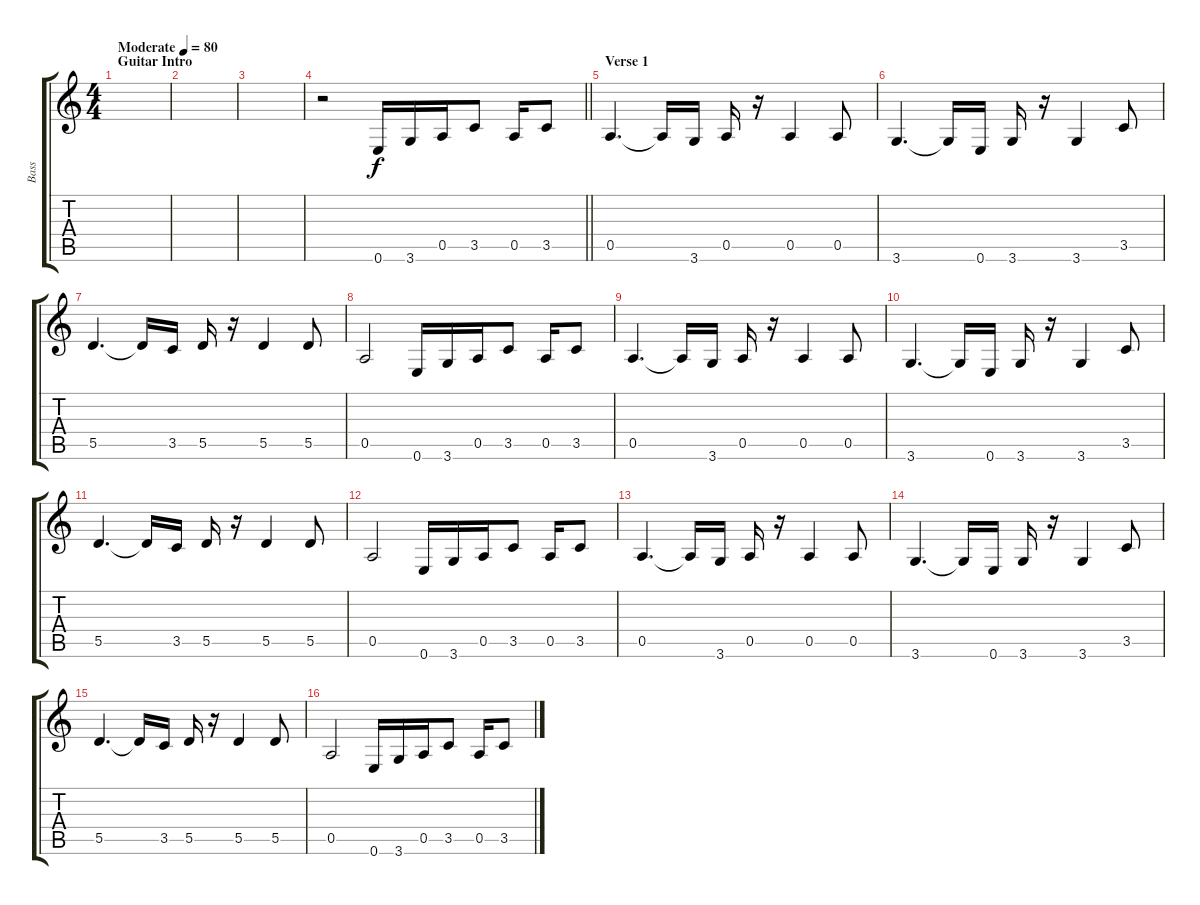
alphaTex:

\track ("Bass" "Bass") {instrument electricbassfinger}
\staff {score tabs}
\tuning (E4 B3 G3 D3 A2 E2) {hide}
\ts (4 4)
\section ("" "Guitar Intro")
\tempo (80 "Moderate")
\clef g2
\ks c
|
|
|
\barLineRight lightlight
r.2 0.6.16 3.6.16 0.5.16 3.5.8 0.5.16 3.5.8 |
\section ("" "Verse 1")
0.5.4{d} 0.5{t}.16 3.6.16 0.5.16 r.16 0.5.4 0.5.8 |
3.6.4{d} 3.6{t}.16 0.6.16 3.6.16 r.16 3.6.4 3.5.8 |
5.5.4{d} 5.5{t}.16 3.5.16 5.5.16 r.16 5.5.4 5.5.8 |
0.5.2 0.6.16 3.6.16 0.5.16 3.5.8 0.5.16 3.5.8 |
0.5.4{d} 0.5{t}.16 3.6.16 0.5.16 r.16 0.5.4 0.5.8 |
3.6.4{d} 3.6{t}.16 0.6.16 3.6.16 r.16 3.6.4 3.5.8 |
5.5.4{d} 5.5{t}.16 3.5.16 5.5.16 r.16 5.5.4 5.5.8 |
0.5.2 0.6.16 3.6.16 0.5.16 3.5.8 0.5.16 3.5.8 |
0.5.4{d} 0.5{t}.16 3.6.16 0.5.16 r.16 0.5.4 0.5.8 |
3.6.4{d} 3.6{t}.16 0.6.16 3.6.16 r.16 3.6.4 3.5.8 |
5.5.4{d} 5.5{t}.16 3.5.16 5.5.16 r.16 5.5.4 5.5.8 |
0.5.2 0.6.16 3.6.16 0.5.16 3.5.8 0.5.16 3.5.8
